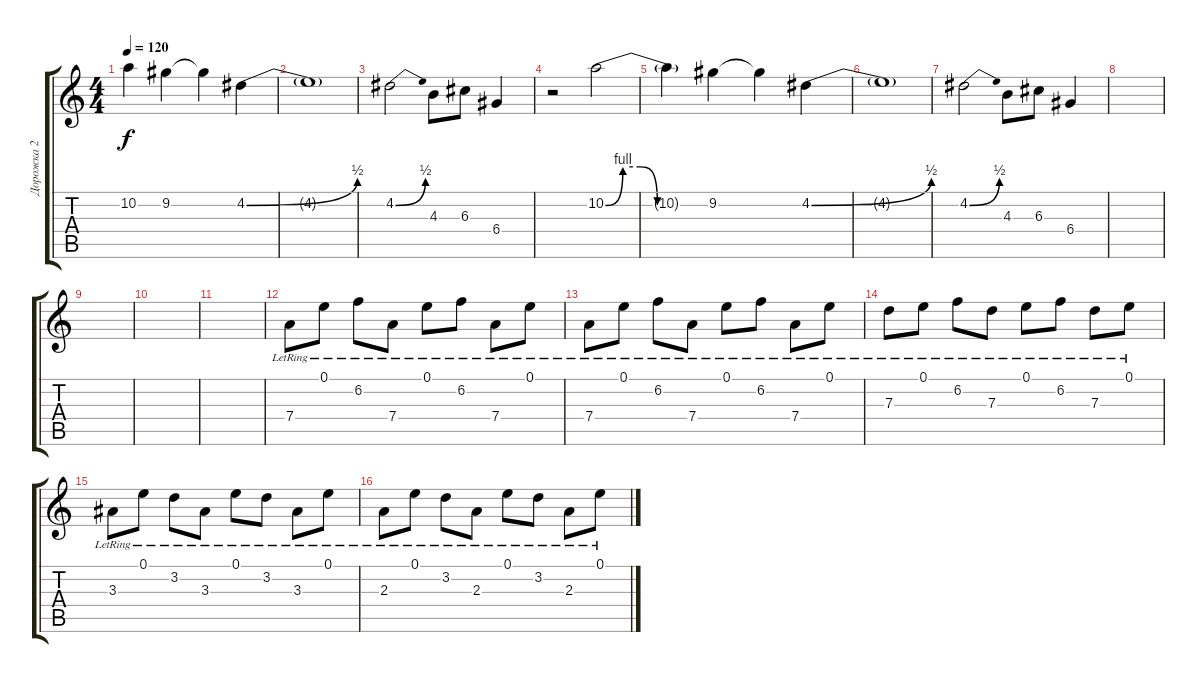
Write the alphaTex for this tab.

\track ("Дорожка 2" "Дорожка 2") {instrument distortionguitar}
\staff {score tabs}
\tuning (E4 B3 G3 D3 A2 D2) {hide}
\ts (4 4)
\tempo 120
\clef g2
\ks c
10.2{t}.4{dy f} 9.2.4 9.2{t}.4 4.2{be (bend 0 0 60 2)}.4 |
4.2{t}.1 |
4.2{be (bend 0 0 60 2)}.2 4.3.8 6.3.8 6.4.4 |
r.2 10.2{be (custom 0 0 10 4 20 4 30 0 60 0)}.2 |
10.2{t}.4 9.2.4 9.2{t}.4 4.2{be (bend 0 0 60 2)}.4 |
4.2{t}.1 |
4.2{be (bend 0 0 60 2)}.2 4.3.8 6.3.8 6.4.4 |
|
|
|
|
7.4{lr}.8{volume 16 instrument electricguitarjazz} 0.1{lr}.8 6.2{lr}.8 7.4{lr}.8 0.1{lr}.8 6.2{lr}.8 7.4{lr}.8 0.1{lr}.8 |
7.4{lr}.8 0.1{lr}.8 6.2{lr}.8 7.4{lr}.8 0.1{lr}.8 6.2{lr}.8 7.4{lr}.8 0.1{lr}.8 |
7.3{lr}.8 0.1{lr}.8 6.2{lr}.8 7.3{lr}.8 0.1{lr}.8 6.2{lr}.8 7.3{lr}.8 0.1{lr}.8 |
3.3{lr}.8 0.1{lr}.8 3.2{lr}.8 3.3{lr}.8 0.1{lr}.8 3.2{lr}.8 3.3{lr}.8 0.1{lr}.8 |
2.3{lr}.8 0.1{lr}.8 3.2{lr}.8 2.3{lr}.8 0.1{lr}.8 3.2{lr}.8 2.3{lr}.8 0.1{lr}.8
